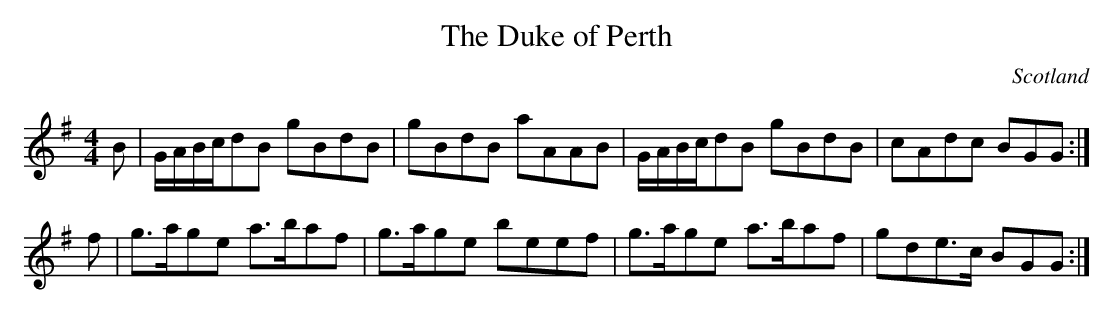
X:1
T:Duke of Perth, The
O:Scotland
M:4/4
L:1/8
K:G
B|G/A/B/c/dB gBdB|gBdB aAAB|G/A/B/c/dB gBdB|cAdc BGG:|!
f|g>age a>baf|g>age beef|g>age a>baf|gde>c BGG:|!
